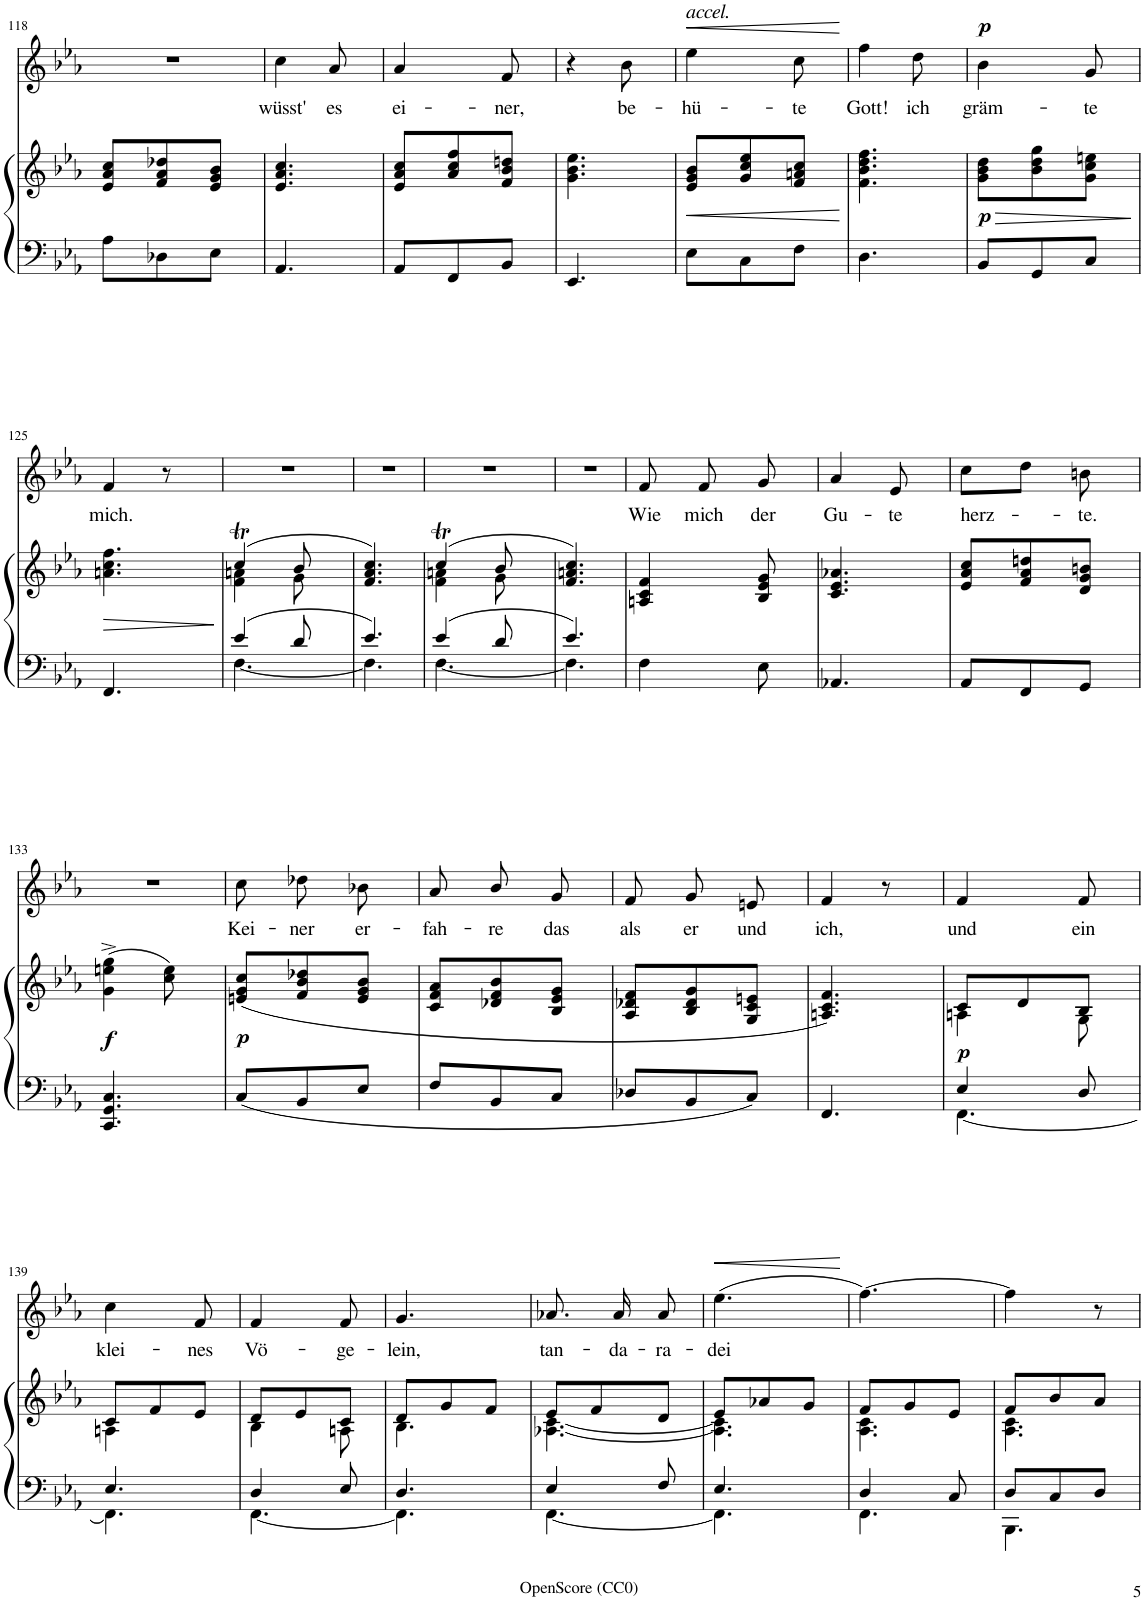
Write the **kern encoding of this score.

**kern	**kern	**dynam	**kern	**text	**dynam
*part2	*part2	*part2	*part1	*part1	*part1
*staff3	*staff2	*staff2/3	*staff1	*staff1	*staff1
*I"Piano	*	*	*I"Voice Voice	*	*
*I'Pno	*	*	*	*	*
!!LO:PB:g=z
*clefF4	*clefG2	*	*clefG2	*	*
*k[b-e-a-]	*k[b-e-a-]	*	*k[b-e-a-]	*	*
*M3/8	*M3/8	*	*M3/8	*	*
=118	=118	=118	=118	=118	=118
8A-\L	8e-/ 8a-/ 8cc/L	.	4.r	.	.
8D-X\	8f/ 8a-/ 8dd-X/	.	.	.	.
8E-\J	8e-/ 8g/ 8b-/J	.	.	.	.
=119	=119	=119	=119	=119	=119
!	!	!	!	!LO:LY:b	!
4.AA-/	4.e-/ 4.a-/ 4.cc/	.	4cc\	wüsst'	.
!	!	!	!	!LO:LY:b	!
.	.	.	8a-/	es	.
=120	=120	=120	=120	=120	=120
!	!	!	!	!LO:LY:b	!
8AA-/L	8e-/ 8a-/ 8cc/L	.	4a-/	ei-	.
8FF/	8a-/ 8cc/ 8ff/	.	.	.	.
!	!	!	!	!LO:LY:b	!
8BB-/J	8f/ 8b-/ 8ddn/J	.	8f/	-ner,	.
=121	=121	=121	=121	=121	=121
4.EE-/	4.g\ 4.b-\ 4.ee-\	.	4r	.	.
!	!	!	!	!LO:LY:b	!
.	.	.	8b-\	be-	.
=122	=122	=122	=122	=122	=122
!	!	!	!LO:TX:a:i:t=accel.	!	!
!	!	!LO:HP:b	!	!LO:LY:b	!LO:HP:b
8E-\L	8e-/ 8g/ 8b-/L	<	4ee-\	-hü-	<
8C\	8g/ 8cc/ 8ee-/	.	.	.	.
!	!	!	!	!LO:LY:b	!
8F\J	8f/ 8an/ 8cc/J	.	8cc\	-te	.
.	.	[	.	.	[
=123	=123	=123	=123	=123	=123
!	!	!	!	!LO:LY:b	!
4.D\	4.f\ 4.b-\ 4.dd\ 4.ff\	.	4ff\	Gott!	.
!	!	!	!	!LO:LY:b	!
.	.	.	8dd\	ich	.
=124	=124	=124	=124	=124	=124
!	!	!LO:HP:b	!	!LO:LY:b	!
!	!	!LO:DY:n=1:b	!	!	!LO:DY:a
8BB-/L	8g\ 8b-\ 8dd\L	> p	4b-\	gräm-	p
8GG/	8b-\ 8dd\ 8gg\	.	.	.	.
!	!	!	!	!LO:LY:b	!
8C/J	8g\ 8cc\ 8een\J	.	8g/	-te	.
.	.	]	.	.	.
!!LO:LB:g=z
=125	=125	=125	=125	=125	=125
!	!	!LO:HP:b	!	!LO:LY:b	!
4.FF/	4.an\ 4.cc\ 4.ff\	>	4f/	mich.	.
.	.	.	8r	.	.
.	.	]	.	.	.
=126	=126	=126	=126	=126	=126
*^	*^	*	*	*	*
4e-/	[4.F\	(4ccT/	4f\ 4an\	.	4.r	.	.
8d/	.	8b-/	8g\	.	.	.	.
*	*	*v	*v	*	*	*	*
=127	=127	=127	=127	=127	=127	=127
4.e-/	4.F\]	4.f/ 4.a-/ 4.cc/)	.	4.r	.	.
=128	=128	=128	=128	=128	=128	=128
*	*	*^	*	*	*	*
4e-/	[4.F\	(4ccT/	4f\ 4an\	.	4.r	.	.
8d/	.	8b-/	8g\	.	.	.	.
*	*	*v	*v	*	*	*	*
=129	=129	=129	=129	=129	=129	=129
4.e-/	4.F\]	4.f/ 4.an/ 4.cc/)	.	4.r	.	.
=130	=130	=130	=130	=130	=130	=130
!	!	!	!	!	!LO:LY:b	!
*v	*v	*	*	*	*	*
4F\	4An/ 4c/ 4f/	.	8f/	Wie	.
!	!	!	!	!LO:LY:b	!
.	.	.	8f/	mich	.
!	!	!	!	!LO:LY:b	!
8E-\	8B-/ 8e-/ 8g/	.	8g/	der	.
=131	=131	=131	=131	=131	=131
!	!	!	!	!LO:LY:b	!
4.AA-X/	4.c/ 4.e-/ 4.a-X/	.	4a-/	Gu-	.
!	!	!	!	!LO:LY:b	!
.	.	.	8e-/	-te	.
=132	=132	=132	=132	=132	=132
!	!	!	!	!LO:LY:b	!
8AA-/L	8e-/ 8a-/ 8cc/L	.	8cc\L	herz-	.
8FF/	8f/ 8a-/ 8ddn/	.	8dd\J	.	.
!	!	!	!	!LO:LY:b	!
8GG/J	8d/ 8g/ 8bn/J	.	8bn\	-te.	.
!!LO:LB:g=z
=133	=133	=133	=133	=133	=133
!	!	!LO:DY:b	!	!	!
4.CC/ 4.GG/ 4.C/	(4g\^ 4een\^ 4gg\^	f	4.r	.	.
.	8cc\ 8ee\)	.	.	.	.
=134	=134	=134	=134	=134	=134
!	!	!LO:DY:b	!	!LO:LY:b	!
8C/L	(<8en/ 8g/ 8cc/L	p	8cc\	Kei-	.
!	!	!	!	!LO:LY:b	!
8BB-/	8f/ 8b-/ 8dd-X/	.	8dd-X\	-ner	.
!	!	!	!	!LO:LY:b	!
8E-/J	8e/ 8g/ 8b-/J	.	8b-X\	er-	.
=135	=135	=135	=135	=135	=135
!	!	!	!	!LO:LY:b	!
8F/L	8c/ 8f/ 8a-/L	.	8a-/	-fah-	.
!	!	!	!	!LO:LY:b	!
8BB-/	8d-X/ 8f/ 8b-/	.	8b-/	-re	.
!	!	!	!	!LO:LY:b	!
8C/J	8B-/ 8e-/ 8g/J	.	8g/	das	.
=136	=136	=136	=136	=136	=136
!	!	!	!	!LO:LY:b	!
8D-X/L	8A-/ 8d-X/ 8f/L	.	8f/	als	.
!	!	!	!	!LO:LY:b	!
8BB-/	8B-/ 8d-/ 8g/	.	8g/	er	.
!	!	!	!	!LO:LY:b	!
8C/J	8G/ 8c/ 8en/J	.	8en/	und	.
=137	=137	=137	=137	=137	=137
!	!	!	!	!LO:LY:b	!
4.FF/	4.An/ 4.c/ 4.f/)	.	4f/	ich,	.
.	.	.	8r	.	.
=138	=138	=138	=138	=138	=138
*^	*^	*	*	*	*
!	!	!	!	!LO:DY:b	!	!LO:LY:b	!
4E-/	[4.FF\	8c/L	4An\	p	4f/	und	.
.	.	8d/	.	.	.	.	.
!	!	!	!	!	!	!LO:LY:b	!
8D/	.	8B-/J	8G\	.	8f/	ein	.
!!LO:LB:g=z
=139	=139	=139	=139	=139	=139	=139	=139
!	!	!	!	!	!	!LO:LY:b	!
4.E-/	4.FF\]	8c/L	4An\	.	4cc\	klei-	.
.	.	8f/	.	.	.	.	.
!	!	!	!	!	!	!LO:LY:b	!
.	.	8e-/J	8ryy	.	8f/	-nes	.
=140	=140	=140	=140	=140	=140	=140	=140
!	!	!	!	!	!	!LO:LY:b	!
4D/	[4.FF\	8d/L	4B-\	.	4f/	Vö-	.
.	.	8e-/	.	.	.	.	.
!	!	!	!	!	!	!LO:LY:b	!
8E-/	.	8c/J	8An\	.	8f/	-ge-	.
=141	=141	=141	=141	=141	=141	=141	=141
!	!	!	!	!	!	!LO:LY:b	!
4.D/	4.FF\]	8d/L	4.B-\	.	4.g/	-lein,	.
.	.	8g/	.	.	.	.	.
.	.	8f/J	.	.	.	.	.
=142	=142	=142	=142	=142	=142	=142	=142
!	!	!	!	!	!	!LO:LY:b	!
4E-/	[4.FF\	8e-/L	[4.A-X\ [4.c\	.	8.a-X/	tan-	.
.	.	8f/	.	.	.	.	.
!	!	!	!	!	!	!LO:LY:b	!
.	.	.	.	.	16a-/	-da-	.
!	!	!	!	!	!	!LO:LY:b	!
8F/	.	8d/J	.	.	8a-/	-ra-	.
=143	=143	=143	=143	=143	=143	=143	=143
!	!	!	!	!	!	!LO:LY:b	!LO:HP:b
4.E-/	4.FF\]	8e-/L	4.A-\] 4.c\]	.	(4.ee-\	-dei	<
.	.	8a-X/	.	.	.	.	.
.	.	8g/J	.	.	.	.	.
*v	*v	*	*	*	*	*	*
*	*v	*v	*	*	*	*
.	.	.	.	.	[
=144	=144	=144	=144	=144	=144
*^	*^	*	*	*	*
4D/	4.FF\	8f/L	4.A-\ 4.c\	.	[4.ff\)	.	.
.	.	8g/	.	.	.	.	.
8C/	.	8e-/J	.	.	.	.	.
=145	=145	=145	=145	=145	=145	=145	=145
8D/L	4.BBB-\	8f/L	4.A-\ 4.c\	.	4ff\]	.	.
8C/	.	8b-/	.	.	.	.	.
8D/J	.	8a-/J	.	.	8r	.	.
*v	*v	*	*	*	*	*	*
*	*v	*v	*	*	*	*
=	=	=	=	=	=
*-	*-	*-	*-	*-	*-
